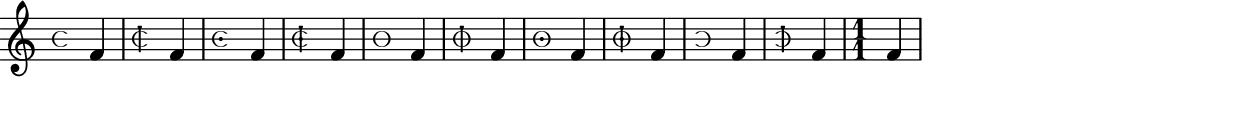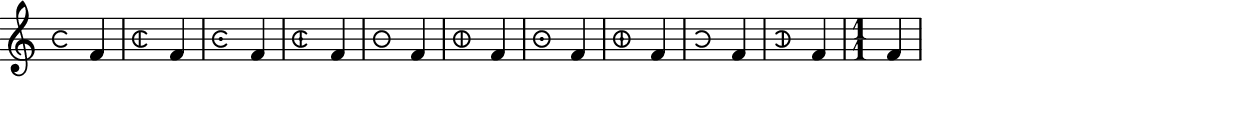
%% Generated by lilypond-book
%% Options: [exampleindent=10.16\mm,indent=0\mm,line-width=160\mm,paper-height=845.047\pt,paper-width=597.508\pt,papersize='(cons (* 597.508 pt) (* 845.047 pt))]
\include "lilypond-book-preamble.ly"


% ****************************************************************
% Start cut-&-pastable-section
% ****************************************************************

#(ly:set-option 'eps-box-padding 3.000000)



\paper {
  #(set-paper-size '(cons (* 597.508 pt) (* 845.047 pt)))
  indent = 0\mm
  line-width = 160\mm
  % offset the left padding, also add 1mm as lilypond creates cropped
  % images with a little space on the right
  line-width = #(- line-width (* mm  3.000000) (* mm 1))
}

\layout {
  
}




% ****************************************************************
% ly snippet:
% ****************************************************************
\sourcefilename "/lilypond-2.26.0/input/regression/time-signature-mensural.ly"
\sourcefileline 0
\version "2.19.21"

\header {
  texidoc = "This test covers the mensural and neomensural time signature styles."
}

% N.B. It's strange that these warnings are doubled.
#(ly:expect-warning "Cannot find glyph timesig.mensural11")
#(ly:expect-warning "Cannot find glyph timesig.mensural11")
#(ly:expect-warning "Cannot find glyph timesig.neomensural11")
#(ly:expect-warning "Cannot find glyph timesig.neomensural11")

\layout {
  indent = 0

  \context {
    \Score
    \remove Bar_number_engraver % avoid noise from unconventional test music
  }
}

testMusic = \relative {
    \time 4/4 \partial 4 f'4
    \time 2/2 \partial 4 f4
    \time 6/4 \partial 4 f4
    \time 6/8 \partial 4 f4
    \time 3/2 \partial 4 f4
    \time 3/4 \partial 4 f4
    \time 9/4 \partial 4 f4
    \time 9/8 \partial 4 f4
    \time 4/8 \partial 4 f4
    \time 2/4 \partial 4 f4
    \time 1/1 \partial 4 f4
}

\new Staff {
    \override Staff.TimeSignature.break-visibility = ##(#f #t #t)
    \override Staff.TimeSignature.style = #'mensural
    \testMusic \break
    \override Staff.TimeSignature.style = #'neomensural
    \testMusic \break
}



% ****************************************************************
% end ly snippet
% ****************************************************************
